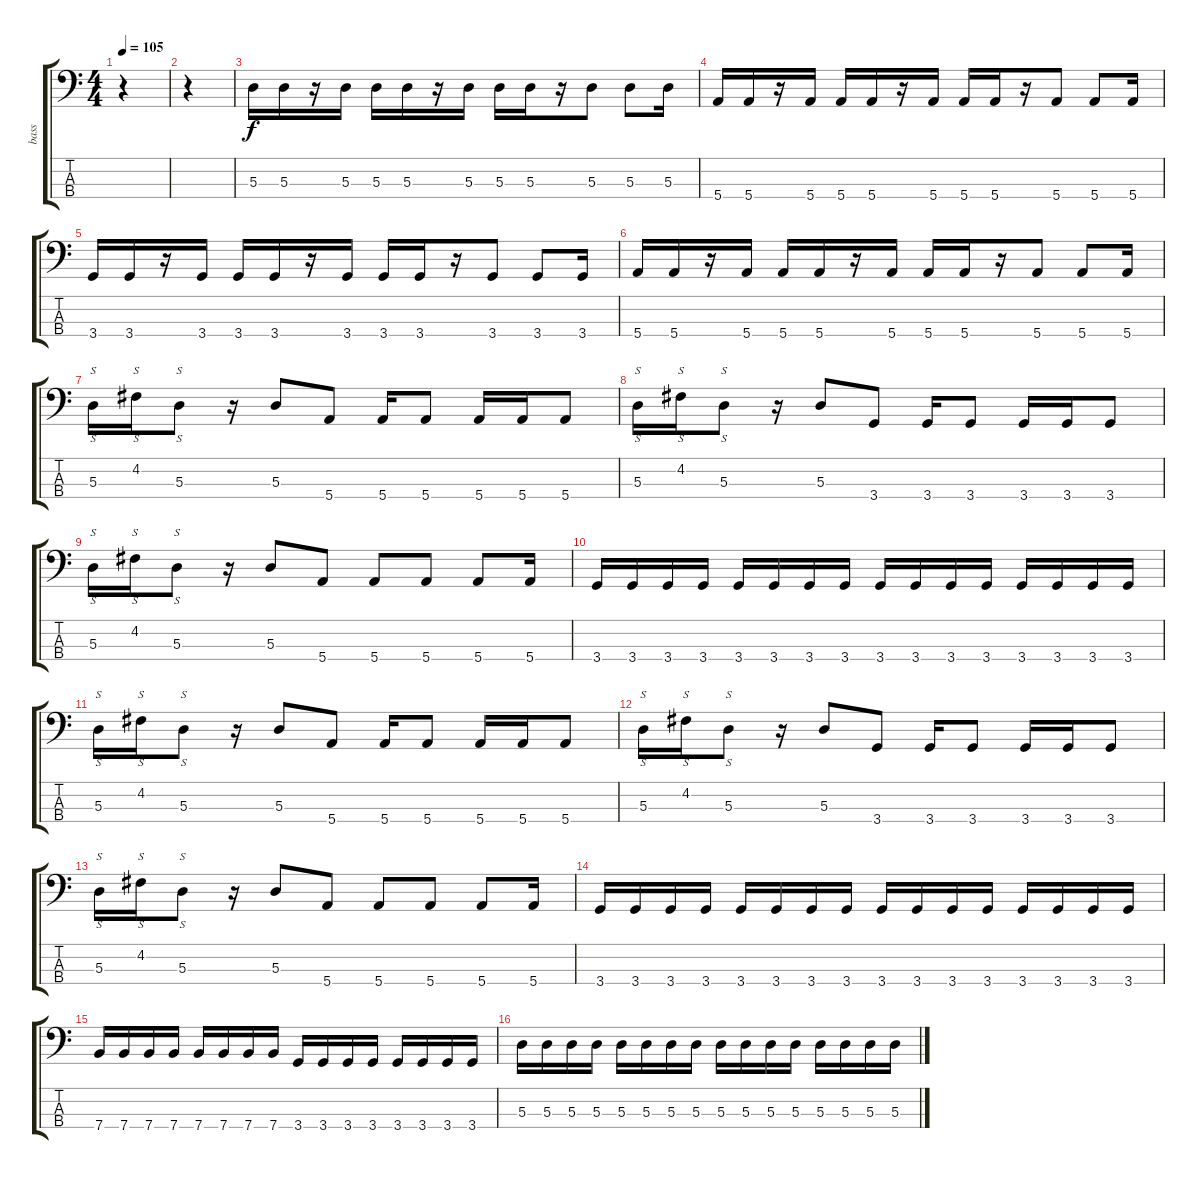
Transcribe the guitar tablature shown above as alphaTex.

\track ("bass" "bass") {instrument acousticguitarnylon}
\staff {score tabs}
\tuning (G2 D2 A1 E1) {hide}
\ts (4 4)
\tempo 105
\clef f4
\ks c
r.4{dy f instrument acousticguitarnylon} |
r.4 |
5.3.16 5.3.16 r.16 5.3.16 5.3.16 5.3.16 r.16 5.3.16 5.3.16 5.3.16 r.16 5.3.8 5.3.8 5.3.16 |
5.4.16 5.4.16 r.16 5.4.16 5.4.16 5.4.16 r.16 5.4.16 5.4.16 5.4.16 r.16 5.4.8 5.4.8 5.4.16 |
3.4.16 3.4.16 r.16 3.4.16 3.4.16 3.4.16 r.16 3.4.16 3.4.16 3.4.16 r.16 3.4.8 3.4.8 3.4.16 |
5.4.16 5.4.16 r.16 5.4.16 5.4.16 5.4.16 r.16 5.4.16 5.4.16 5.4.16 r.16 5.4.8 5.4.8 5.4.16 |
5.3.16{s} 4.2.16{s} 5.3.8{s} r.16 5.3.8 5.4.8 5.4.16 5.4.8 5.4.16 5.4.16 5.4.8 |
5.3.16{s} 4.2.16{s} 5.3.8{s} r.16 5.3.8 3.4.8 3.4.16 3.4.8 3.4.16 3.4.16 3.4.8 |
5.3.16{s} 4.2.16{s} 5.3.8{s} r.16 5.3.8 5.4.8 5.4.8 5.4.8 5.4.8 5.4.16 |
3.4.16 3.4.16 3.4.16 3.4.16 3.4.16 3.4.16 3.4.16 3.4.16 3.4.16 3.4.16 3.4.16 3.4.16 3.4.16 3.4.16 3.4.16 3.4.16 |
5.3.16{s} 4.2.16{s} 5.3.8{s} r.16 5.3.8 5.4.8 5.4.16 5.4.8 5.4.16 5.4.16 5.4.8 |
5.3.16{s} 4.2.16{s} 5.3.8{s} r.16 5.3.8 3.4.8 3.4.16 3.4.8 3.4.16 3.4.16 3.4.8 |
5.3.16{s} 4.2.16{s} 5.3.8{s} r.16 5.3.8 5.4.8 5.4.8 5.4.8 5.4.8 5.4.16 |
3.4.16 3.4.16 3.4.16 3.4.16 3.4.16 3.4.16 3.4.16 3.4.16 3.4.16 3.4.16 3.4.16 3.4.16 3.4.16 3.4.16 3.4.16 3.4.16 |
7.4.16 7.4.16 7.4.16 7.4.16 7.4.16 7.4.16 7.4.16 7.4.16 3.4.16 3.4.16 3.4.16 3.4.16 3.4.16 3.4.16 3.4.16 3.4.16 |
5.3.16 5.3.16 5.3.16 5.3.16 5.3.16 5.3.16 5.3.16 5.3.16 5.3.16 5.3.16 5.3.16 5.3.16 5.3.16 5.3.16 5.3.16 5.3.16
